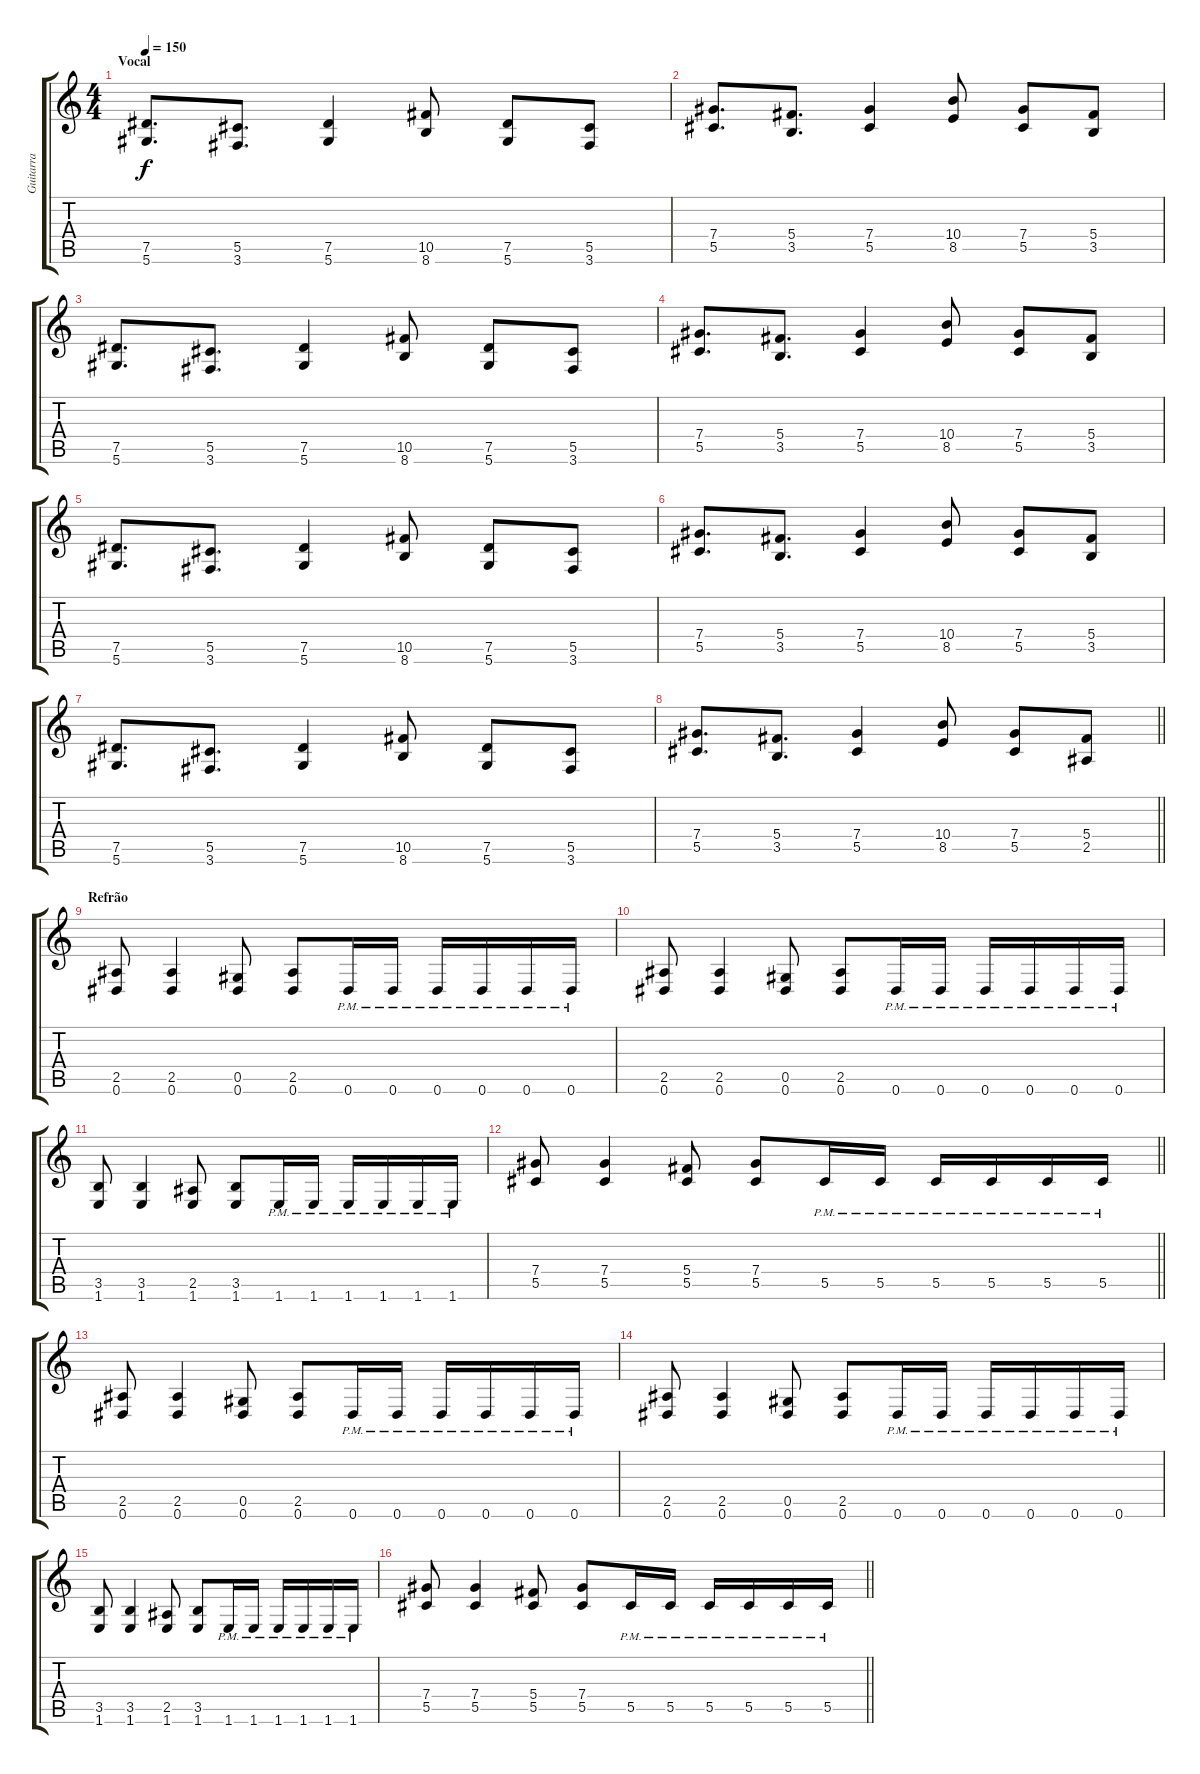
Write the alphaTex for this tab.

\track ("Guitarra" "Guitarra") {instrument distortionguitar}
\staff {score tabs}
\tuning (Eb4 Bb3 Gb3 Db3 Ab2 Eb2) {hide}
\ts (4 4)
\section ("" "Vocal")
\tempo 150
\clef g2
\ks c
(7.5 5.6).8{d dy f} (5.5 3.6).8{d} (7.5 5.6).4 (10.5 8.6).8 (7.5 5.6).8 (5.5 3.6).8 |
(7.4 5.5).8{d} (5.4 3.5).8{d} (7.4 5.5).4 (10.4 8.5).8 (7.4 5.5).8 (5.4 3.5).8 |
(7.5 5.6).8{d} (5.5 3.6).8{d} (7.5 5.6).4 (10.5 8.6).8 (7.5 5.6).8 (5.5 3.6).8 |
(7.4 5.5).8{d} (5.4 3.5).8{d} (7.4 5.5).4 (10.4 8.5).8 (7.4 5.5).8 (5.4 3.5).8 |
(7.5 5.6).8{d} (5.5 3.6).8{d} (7.5 5.6).4 (10.5 8.6).8 (7.5 5.6).8 (5.5 3.6).8 |
(7.4 5.5).8{d} (5.4 3.5).8{d} (7.4 5.5).4 (10.4 8.5).8 (7.4 5.5).8 (5.4 3.5).8 |
(7.5 5.6).8{d} (5.5 3.6).8{d} (7.5 5.6).4 (10.5 8.6).8 (7.5 5.6).8 (5.5 3.6).8 |
\barLineRight lightlight
(7.4 5.5).8{d} (5.4 3.5).8{d} (7.4 5.5).4 (10.4 8.5).8 (7.4 5.5).8 (5.4 2.5).8 |
\section ("" "Refrão")
(2.5 0.6).8 (2.5 0.6).4 (0.5 0.6).8 (2.5 0.6).8 0.6{pm}.16 0.6{pm}.16 0.6{pm}.16 0.6{pm}.16 0.6{pm}.16 0.6{pm}.16 |
(2.5 0.6).8 (2.5 0.6).4 (0.5 0.6).8 (2.5 0.6).8 0.6{pm}.16 0.6{pm}.16 0.6{pm}.16 0.6{pm}.16 0.6{pm}.16 0.6{pm}.16 |
(3.5 1.6).8 (3.5 1.6).4 (2.5 1.6).8 (3.5 1.6).8 1.6{pm}.16 1.6{pm}.16 1.6{pm}.16 1.6{pm}.16 1.6{pm}.16 1.6{pm}.16 |
\barLineRight lightlight
(7.4 5.5).8 (7.4 5.5).4 (5.4 5.5).8 (7.4 5.5).8 5.5{pm}.16 5.5{pm}.16 5.5{pm}.16 5.5{pm}.16 5.5{pm}.16 5.5{pm}.16 |
(2.5 0.6).8 (2.5 0.6).4 (0.5 0.6).8 (2.5 0.6).8 0.6{pm}.16 0.6{pm}.16 0.6{pm}.16 0.6{pm}.16 0.6{pm}.16 0.6{pm}.16 |
(2.5 0.6).8 (2.5 0.6).4 (0.5 0.6).8 (2.5 0.6).8 0.6{pm}.16 0.6{pm}.16 0.6{pm}.16 0.6{pm}.16 0.6{pm}.16 0.6{pm}.16 |
(3.5 1.6).8 (3.5 1.6).4 (2.5 1.6).8 (3.5 1.6).8 1.6{pm}.16 1.6{pm}.16 1.6{pm}.16 1.6{pm}.16 1.6{pm}.16 1.6{pm}.16 |
\barLineRight lightlight
(7.4 5.5).8 (7.4 5.5).4 (5.4 5.5).8 (7.4 5.5).8 5.5{pm}.16 5.5{pm}.16 5.5{pm}.16 5.5{pm}.16 5.5{pm}.16 5.5{pm}.16
